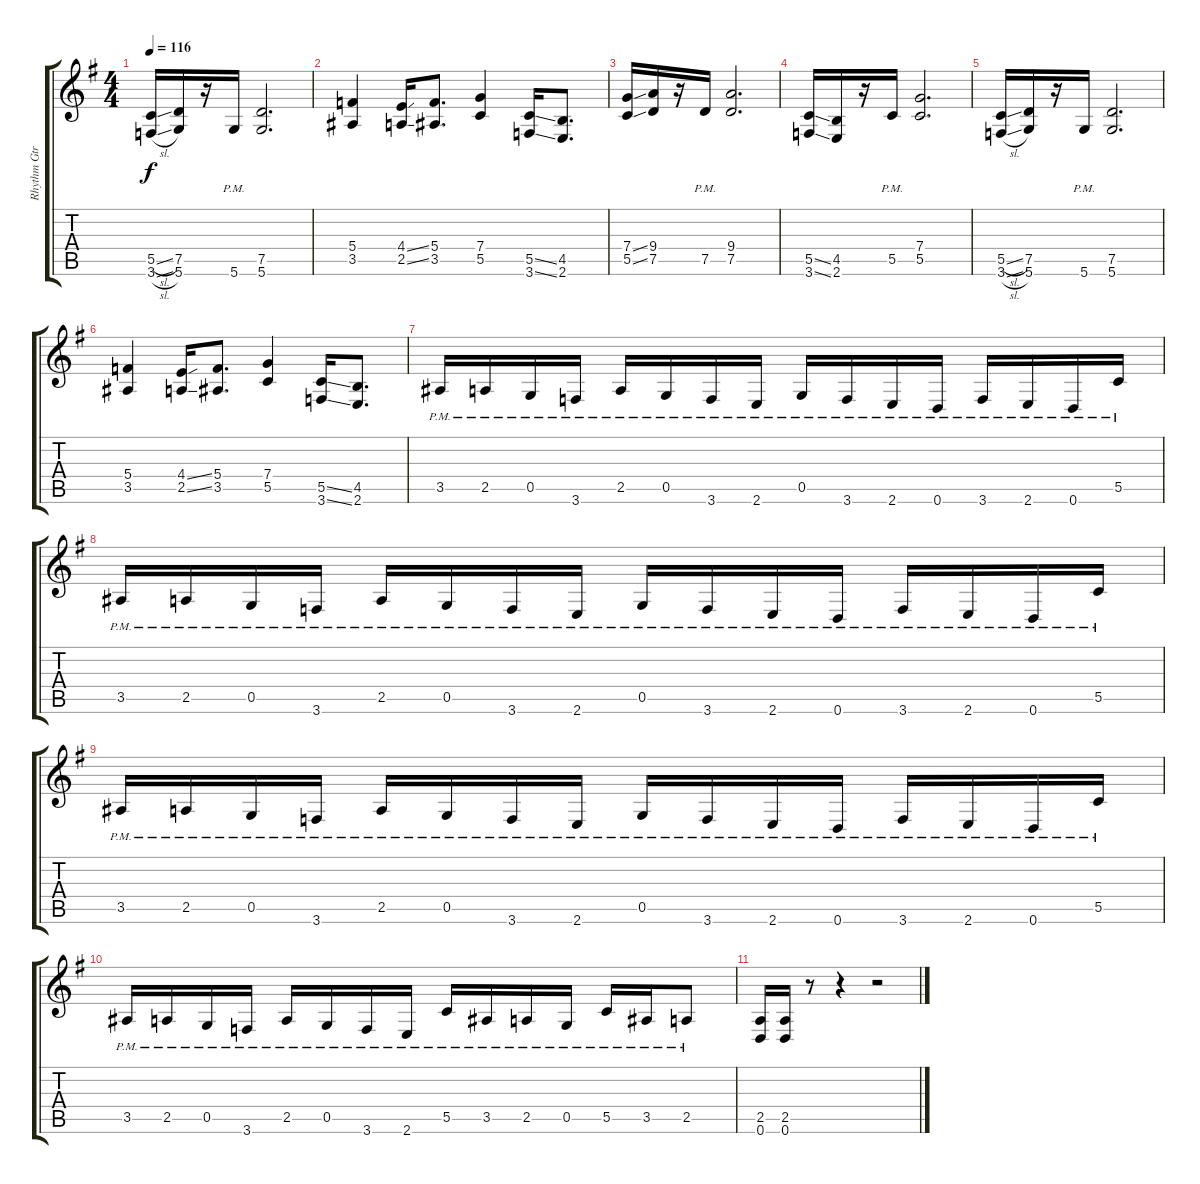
\track ("Rhythm Gtr" "Rhythm Gtr") {instrument acousticguitarsteel}
\staff {score tabs}
\tuning (D4 A3 F3 C3 G2 D2) {hide}
\ts (4 4)
\tempo 116
\clef g2
\ks eminor
(5.5{sl} 3.6{sl}).16{dy f} (7.5 5.6).16 r.16 5.6{pm}.16 (7.5 5.6).2{d} |
(5.4 3.5).4 (4.4{ss} 2.5{ss}).16 (5.4 3.5).8{d} (7.4 5.5).4 (5.5{ss} 3.6{ss}).16 (4.5 2.6).8{d} |
(7.4{ss} 5.5{ss}).16 (9.4 7.5).16 r.16 7.5{pm}.16 (9.4 7.5).2{d} |
(5.5{ss} 3.6{ss}).16 (4.5 2.6).16 r.16 5.5{pm}.16 (7.4 5.5).2{d} |
(5.5{sl} 3.6{sl}).16 (7.5 5.6).16 r.16 5.6{pm}.16 (7.5 5.6).2{d} |
(5.4 3.5).4 (4.4{ss} 2.5{ss}).16 (5.4 3.5).8{d} (7.4 5.5).4 (5.5{ss} 3.6{ss}).16 (4.5 2.6).8{d} |
3.5{pm}.16 2.5{pm}.16 0.5{pm}.16 3.6{pm}.16 2.5{pm}.16 0.5{pm}.16 3.6{pm}.16 2.6{pm}.16 0.5{pm}.16 3.6{pm}.16 2.6{pm}.16 0.6{pm}.16 3.6{pm}.16 2.6{pm}.16 0.6{pm}.16 5.5{pm}.16 |
3.5{pm}.16 2.5{pm}.16 0.5{pm}.16 3.6{pm}.16 2.5{pm}.16 0.5{pm}.16 3.6{pm}.16 2.6{pm}.16 0.5{pm}.16 3.6{pm}.16 2.6{pm}.16 0.6{pm}.16 3.6{pm}.16 2.6{pm}.16 0.6{pm}.16 5.5{pm}.16 |
3.5{pm}.16 2.5{pm}.16 0.5{pm}.16 3.6{pm}.16 2.5{pm}.16 0.5{pm}.16 3.6{pm}.16 2.6{pm}.16 0.5{pm}.16 3.6{pm}.16 2.6{pm}.16 0.6{pm}.16 3.6{pm}.16 2.6{pm}.16 0.6{pm}.16 5.5{pm}.16 |
3.5{pm}.16 2.5{pm}.16 0.5{pm}.16 3.6{pm}.16 2.5{pm}.16 0.5{pm}.16 3.6{pm}.16 2.6{pm}.16 5.5{pm}.16 3.5{pm}.16 2.5{pm}.16 0.5{pm}.16 5.5{pm}.16 3.5{pm}.16 2.5{pm}.8 |
(2.5 0.6).16 (2.5 0.6).16 r.8 r.4 r.2
